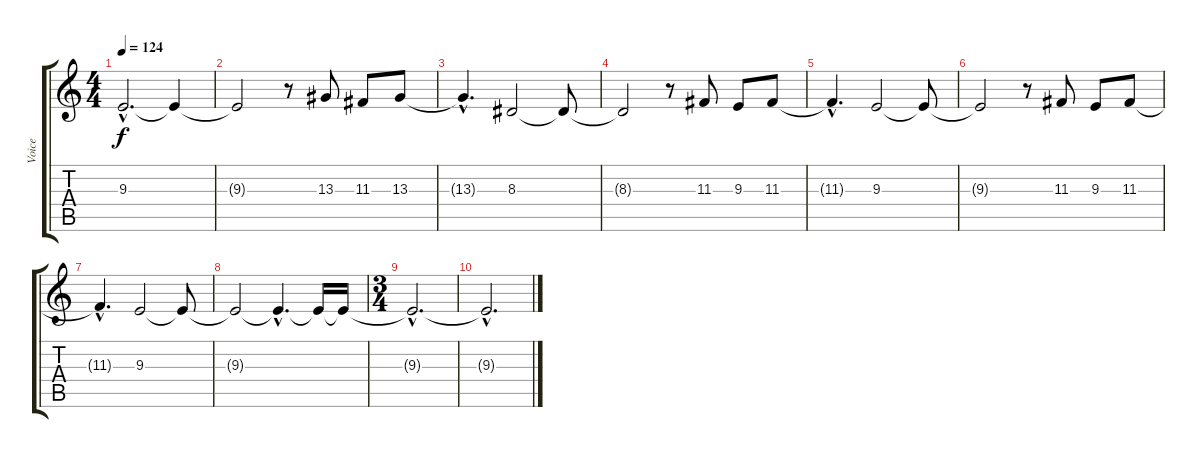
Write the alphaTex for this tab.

\track ("Voice" "Voice") {instrument cello}
\staff {score tabs}
\tuning (E4 B3 G3 D3 A2 E2) {hide}
\ts (4 4)
\tempo 124
\clef g2
\ks c
9.3{hac}.2{d dy f} 9.3{t}.4 |
9.3{t}.2 r.8 13.3.8 11.3.8 13.3.8 |
13.3{hac t}.4{d} 8.3.2 8.3{t}.8 |
8.3{t}.2 r.8 11.3.8 9.3.8 11.3.8 |
11.3{hac t}.4{d} 9.3.2 9.3{t}.8 |
9.3{t}.2 r.8 11.3.8 9.3.8 11.3.8 |
11.3{hac t}.4{d} 9.3.2 9.3{t}.8 |
9.3{t}.2 9.3{hac t}.4{d} 9.3{t}.16 9.3{t}.16 |
\ts (3 4)
9.3{hac t}.2{d volume 10} |
9.3{hac t}.2{d volume 16}
